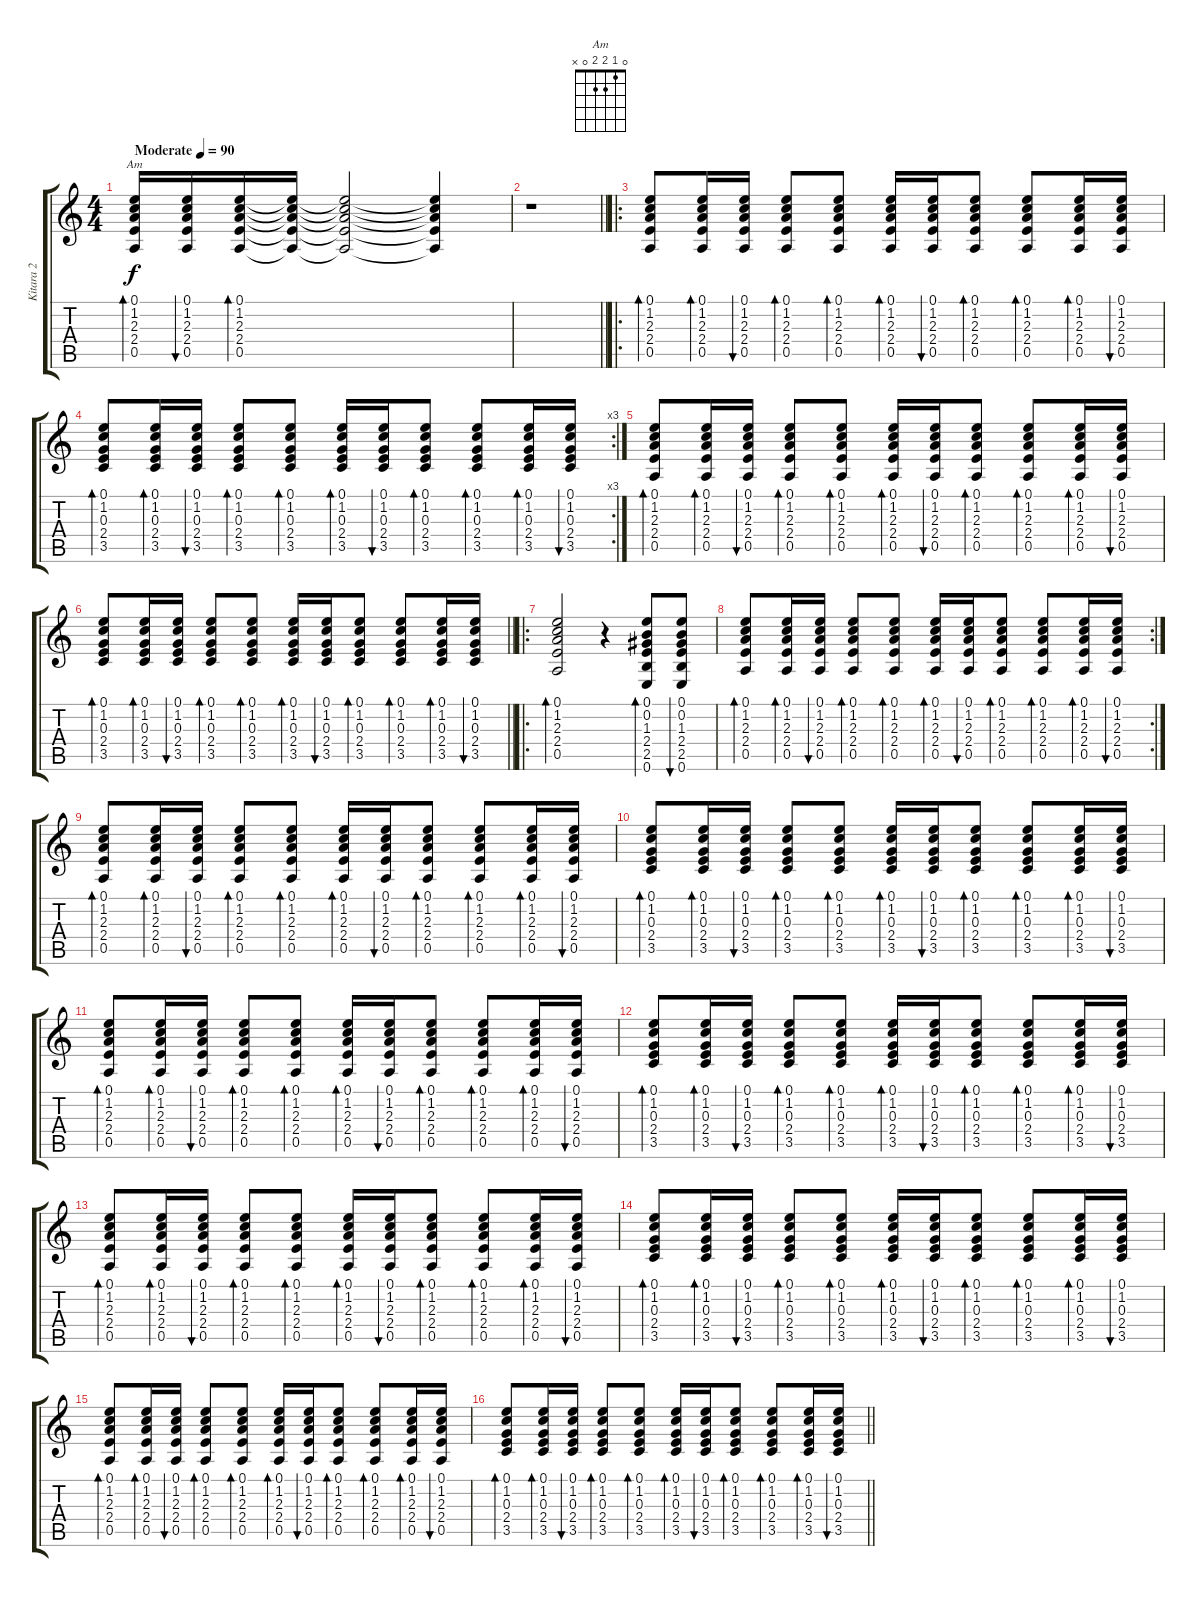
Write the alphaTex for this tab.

\track ("Kitara 2" "Kitara 2") {instrument acousticguitarsteel}
\staff {score tabs}
\tuning (E4 B3 G3 D3 A2 E2) {hide}
\chord ("Am" 0 1 2 2 0 x)
\ts (4 4)
\tempo (90 "Moderate")
\clef g2
\ks c
(0.1 1.2 2.3 2.4 0.5).16{bd 120 ch "Am" dy f instrument acousticguitarsteel} (0.1 1.2 2.3 2.4 0.5).16{bu 120} (0.1 1.2 2.3 2.4 0.5).16{bd 120} (0.1{t} 1.2{t} 2.3{t} 2.4{t} 0.5{t}).16 (0.1{t} 1.2{t} 2.3{t} 2.4{t} 0.5{t}).2 (0.1{t} 1.2{t} 2.3{t} 2.4{t} 0.5{t}).4 |
\barLineRight lightlight
r.1 |
\ro
(0.1 1.2 2.3 2.4 0.5).8{bd 30} (0.1 1.2 2.3 2.4 0.5).16{bd 30} (0.1 1.2 2.3 2.4 0.5).16{bu 30} (0.1 1.2 2.3 2.4 0.5).8{bd 30} (0.1 1.2 2.3 2.4 0.5).8{bd 30} (0.1 1.2 2.3 2.4 0.5).16{bd 30} (0.1 1.2 2.3 2.4 0.5).16{bu 30} (0.1 1.2 2.3 2.4 0.5).8{bd 30} (0.1 1.2 2.3 2.4 0.5).8{bd 30} (0.1 1.2 2.3 2.4 0.5).16{bd 30} (0.1 1.2 2.3 2.4 0.5).16{bu 30} |
\rc 3
(0.1 1.2 0.3 2.4 3.5).8{bd 30} (0.1 1.2 0.3 2.4 3.5).16{bd 30} (0.1 1.2 0.3 2.4 3.5).16{bu 30} (0.1 1.2 0.3 2.4 3.5).8{bd 30} (0.1 1.2 0.3 2.4 3.5).8{bd 30} (0.1 1.2 0.3 2.4 3.5).16{bd 30} (0.1 1.2 0.3 2.4 3.5).16{bu 30} (0.1 1.2 0.3 2.4 3.5).8{bd 30} (0.1 1.2 0.3 2.4 3.5).8{bd 30} (0.1 1.2 0.3 2.4 3.5).16{bd 30} (0.1 1.2 0.3 2.4 3.5).16{bu 30} |
(0.1 1.2 2.3 2.4 0.5).8{bd 30} (0.1 1.2 2.3 2.4 0.5).16{bd 30} (0.1 1.2 2.3 2.4 0.5).16{bu 30} (0.1 1.2 2.3 2.4 0.5).8{bd 30} (0.1 1.2 2.3 2.4 0.5).8{bd 30} (0.1 1.2 2.3 2.4 0.5).16{bd 30} (0.1 1.2 2.3 2.4 0.5).16{bu 30} (0.1 1.2 2.3 2.4 0.5).8{bd 30} (0.1 1.2 2.3 2.4 0.5).8{bd 30} (0.1 1.2 2.3 2.4 0.5).16{bd 30} (0.1 1.2 2.3 2.4 0.5).16{bu 30} |
\barLineRight lightlight
(0.1 1.2 0.3 2.4 3.5).8{bd 30} (0.1 1.2 0.3 2.4 3.5).16{bd 30} (0.1 1.2 0.3 2.4 3.5).16{bu 30} (0.1 1.2 0.3 2.4 3.5).8{bd 30} (0.1 1.2 0.3 2.4 3.5).8{bd 30} (0.1 1.2 0.3 2.4 3.5).16{bd 30} (0.1 1.2 0.3 2.4 3.5).16{bu 30} (0.1 1.2 0.3 2.4 3.5).8{bd 30} (0.1 1.2 0.3 2.4 3.5).8{bd 30} (0.1 1.2 0.3 2.4 3.5).16{bd 30} (0.1 1.2 0.3 2.4 3.5).16{bu 30} |
\ro
(0.1 1.2 2.3 2.4 0.5).2{bd 30} r.4 (0.1 0.2 1.3 2.4 2.5 0.6).8{bd 30} (0.1 0.2 1.3 2.4 2.5 0.6).8{bu 30} |
\rc 2
(0.1 1.2 2.3 2.4 0.5).8{bd 30} (0.1 1.2 2.3 2.4 0.5).16{bd 30} (0.1 1.2 2.3 2.4 0.5).16{bu 30} (0.1 1.2 2.3 2.4 0.5).8{bd 30} (0.1 1.2 2.3 2.4 0.5).8{bd 30} (0.1 1.2 2.3 2.4 0.5).16{bd 30} (0.1 1.2 2.3 2.4 0.5).16{bu 30} (0.1 1.2 2.3 2.4 0.5).8{bd 30} (0.1 1.2 2.3 2.4 0.5).8{bd 30} (0.1 1.2 2.3 2.4 0.5).16{bd 30} (0.1 1.2 2.3 2.4 0.5).16{bu 30} |
(0.1 1.2 2.3 2.4 0.5).8{bd 30} (0.1 1.2 2.3 2.4 0.5).16{bd 30} (0.1 1.2 2.3 2.4 0.5).16{bu 30} (0.1 1.2 2.3 2.4 0.5).8{bd 30} (0.1 1.2 2.3 2.4 0.5).8{bd 30} (0.1 1.2 2.3 2.4 0.5).16{bd 30} (0.1 1.2 2.3 2.4 0.5).16{bu 30} (0.1 1.2 2.3 2.4 0.5).8{bd 30} (0.1 1.2 2.3 2.4 0.5).8{bd 30} (0.1 1.2 2.3 2.4 0.5).16{bd 30} (0.1 1.2 2.3 2.4 0.5).16{bu 30} |
(0.1 1.2 0.3 2.4 3.5).8{bd 30} (0.1 1.2 0.3 2.4 3.5).16{bd 30} (0.1 1.2 0.3 2.4 3.5).16{bu 30} (0.1 1.2 0.3 2.4 3.5).8{bd 30} (0.1 1.2 0.3 2.4 3.5).8{bd 30} (0.1 1.2 0.3 2.4 3.5).16{bd 30} (0.1 1.2 0.3 2.4 3.5).16{bu 30} (0.1 1.2 0.3 2.4 3.5).8{bd 30} (0.1 1.2 0.3 2.4 3.5).8{bd 30} (0.1 1.2 0.3 2.4 3.5).16{bd 30} (0.1 1.2 0.3 2.4 3.5).16{bu 30} |
(0.1 1.2 2.3 2.4 0.5).8{bd 30} (0.1 1.2 2.3 2.4 0.5).16{bd 30} (0.1 1.2 2.3 2.4 0.5).16{bu 30} (0.1 1.2 2.3 2.4 0.5).8{bd 30} (0.1 1.2 2.3 2.4 0.5).8{bd 30} (0.1 1.2 2.3 2.4 0.5).16{bd 30} (0.1 1.2 2.3 2.4 0.5).16{bu 30} (0.1 1.2 2.3 2.4 0.5).8{bd 30} (0.1 1.2 2.3 2.4 0.5).8{bd 30} (0.1 1.2 2.3 2.4 0.5).16{bd 30} (0.1 1.2 2.3 2.4 0.5).16{bu 30} |
(0.1 1.2 0.3 2.4 3.5).8{bd 30} (0.1 1.2 0.3 2.4 3.5).16{bd 30} (0.1 1.2 0.3 2.4 3.5).16{bu 30} (0.1 1.2 0.3 2.4 3.5).8{bd 30} (0.1 1.2 0.3 2.4 3.5).8{bd 30} (0.1 1.2 0.3 2.4 3.5).16{bd 30} (0.1 1.2 0.3 2.4 3.5).16{bu 30} (0.1 1.2 0.3 2.4 3.5).8{bd 30} (0.1 1.2 0.3 2.4 3.5).8{bd 30} (0.1 1.2 0.3 2.4 3.5).16{bd 30} (0.1 1.2 0.3 2.4 3.5).16{bu 30} |
(0.1 1.2 2.3 2.4 0.5).8{bd 30} (0.1 1.2 2.3 2.4 0.5).16{bd 30} (0.1 1.2 2.3 2.4 0.5).16{bu 30} (0.1 1.2 2.3 2.4 0.5).8{bd 30} (0.1 1.2 2.3 2.4 0.5).8{bd 30} (0.1 1.2 2.3 2.4 0.5).16{bd 30} (0.1 1.2 2.3 2.4 0.5).16{bu 30} (0.1 1.2 2.3 2.4 0.5).8{bd 30} (0.1 1.2 2.3 2.4 0.5).8{bd 30} (0.1 1.2 2.3 2.4 0.5).16{bd 30} (0.1 1.2 2.3 2.4 0.5).16{bu 30} |
(0.1 1.2 0.3 2.4 3.5).8{bd 30} (0.1 1.2 0.3 2.4 3.5).16{bd 30} (0.1 1.2 0.3 2.4 3.5).16{bu 30} (0.1 1.2 0.3 2.4 3.5).8{bd 30} (0.1 1.2 0.3 2.4 3.5).8{bd 30} (0.1 1.2 0.3 2.4 3.5).16{bd 30} (0.1 1.2 0.3 2.4 3.5).16{bu 30} (0.1 1.2 0.3 2.4 3.5).8{bd 30} (0.1 1.2 0.3 2.4 3.5).8{bd 30} (0.1 1.2 0.3 2.4 3.5).16{bd 30} (0.1 1.2 0.3 2.4 3.5).16{bu 30} |
(0.1 1.2 2.3 2.4 0.5).8{bd 30} (0.1 1.2 2.3 2.4 0.5).16{bd 30} (0.1 1.2 2.3 2.4 0.5).16{bu 30} (0.1 1.2 2.3 2.4 0.5).8{bd 30} (0.1 1.2 2.3 2.4 0.5).8{bd 30} (0.1 1.2 2.3 2.4 0.5).16{bd 30} (0.1 1.2 2.3 2.4 0.5).16{bu 30} (0.1 1.2 2.3 2.4 0.5).8{bd 30} (0.1 1.2 2.3 2.4 0.5).8{bd 30} (0.1 1.2 2.3 2.4 0.5).16{bd 30} (0.1 1.2 2.3 2.4 0.5).16{bu 30} |
\barLineRight lightlight
(0.1 1.2 0.3 2.4 3.5).8{bd 30} (0.1 1.2 0.3 2.4 3.5).16{bd 30} (0.1 1.2 0.3 2.4 3.5).16{bu 30} (0.1 1.2 0.3 2.4 3.5).8{bd 30} (0.1 1.2 0.3 2.4 3.5).8{bd 30} (0.1 1.2 0.3 2.4 3.5).16{bd 30} (0.1 1.2 0.3 2.4 3.5).16{bu 30} (0.1 1.2 0.3 2.4 3.5).8{bd 30} (0.1 1.2 0.3 2.4 3.5).8{bd 30} (0.1 1.2 0.3 2.4 3.5).16{bd 30} (0.1 1.2 0.3 2.4 3.5).16{bu 30}
